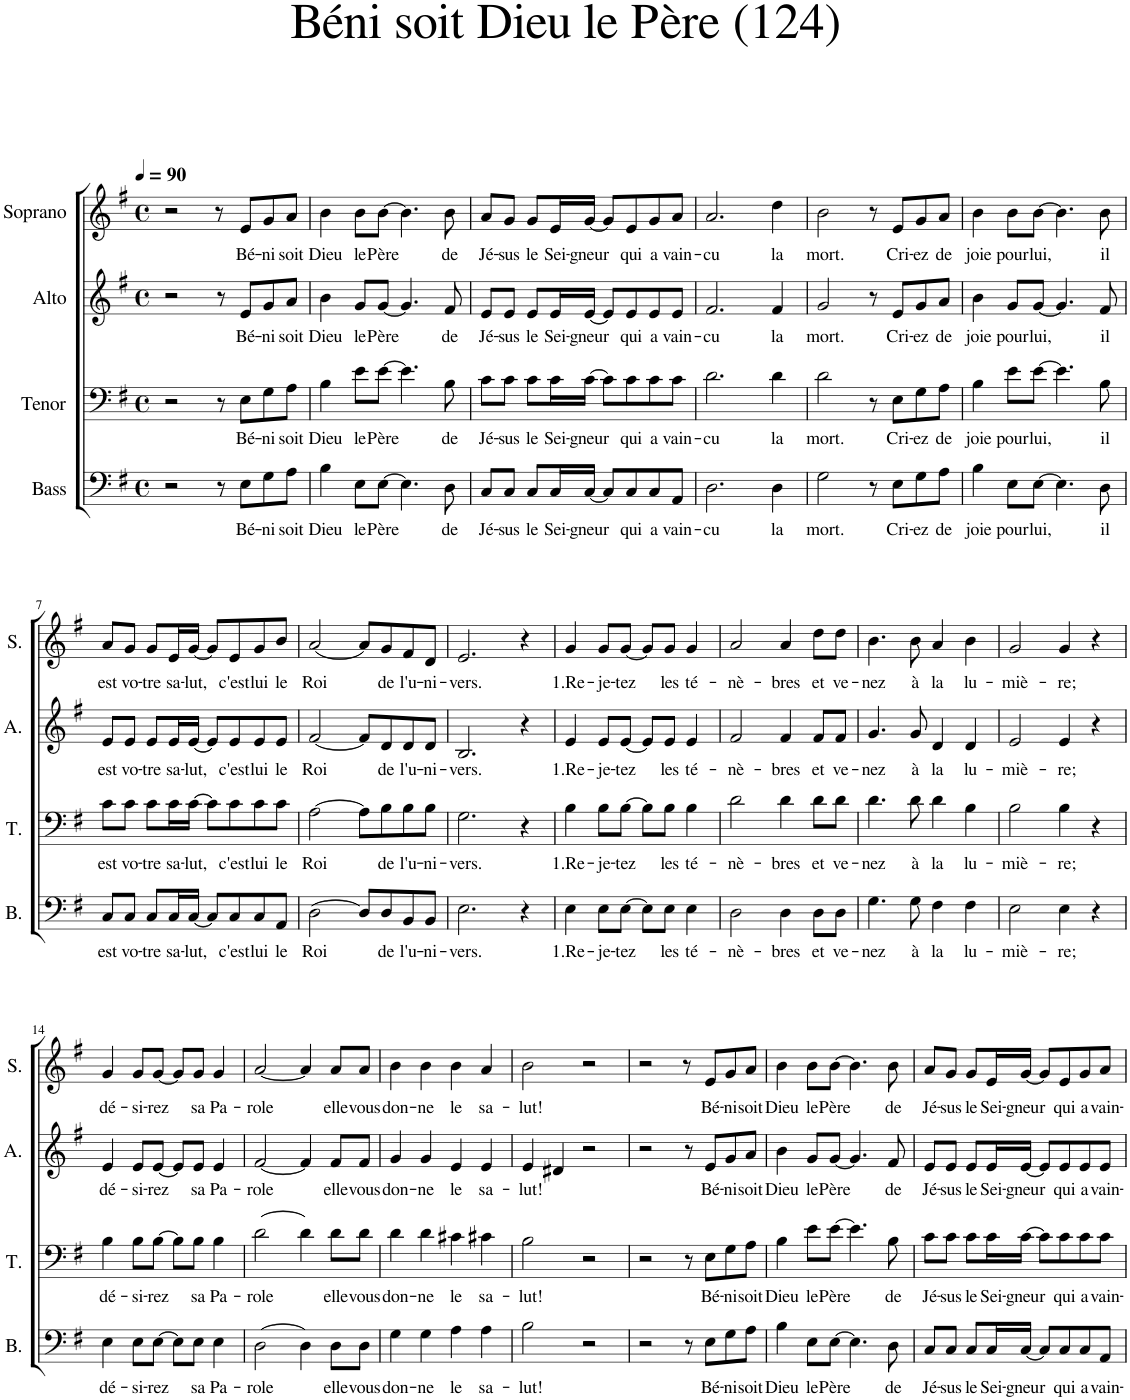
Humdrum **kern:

**kern	**text	**kern	**text	**kern	**text	**kern	**text
*part4	*part4	*part3	*part3	*part2	*part2	*part1	*part1
*staff4	*staff4	*staff3	*staff3	*staff2	*staff2	*staff1	*staff1
*I"Bass	*	*I"Tenor	*	*I"Alto	*	*I"Soprano	*
*I'B.	*	*I'T.	*	*I'A.	*	*I'S.	*
*clefF4	*	*clefF4	*	*clefG2	*	*clefG2	*
*k[f#]	*	*k[f#]	*	*k[f#]	*	*k[f#]	*
*M4/4	*	*M4/4	*	*M4/4	*	*M4/4	*
*met(c)	*	*met(c)	*	*met(c)	*	*met(c)	*
*MM90	*	*MM90	*	*MM90	*	*MM90	*
=1	=1	=1	=1	=1	=1	=1	=1
2r	.	2r	.	2r	.	2r	.
8r	.	8r	.	8r	.	8r	.
!	!LO:LY:b	!	!LO:LY:b	!	!LO:LY:b	!	!LO:LY:b
8E\L	Bé-	8E\L	Bé-	8e/L	Bé-	8e/L	Bé-
!	!LO:LY:b	!	!LO:LY:b	!	!LO:LY:b	!	!LO:LY:b
8G\	-ni	8G\	-ni	8g/	-ni	8g/	-ni
!	!LO:LY:b	!	!LO:LY:b	!	!LO:LY:b	!	!LO:LY:b
8A\J	soit	8A\J	soit	8a/J	soit	8a/J	soit
=2	=2	=2	=2	=2	=2	=2	=2
!	!LO:LY:b	!	!LO:LY:b	!	!LO:LY:b	!	!LO:LY:b
4B\	Dieu	4B\	Dieu	4b\	Dieu	4b\	Dieu
!	!LO:LY:b	!	!LO:LY:b	!	!LO:LY:b	!	!LO:LY:b
8E\L	le	8e\L	le	8g/L	le	8b\L	le
!	!LO:LY:b	!	!LO:LY:b	!	!LO:LY:b	!	!LO:LY:b
[8E\J	Père	[8e\J	Père	[8g/J	Père	[8b\J	Père
4.E\]	.	4.e\]	.	4.g/]	.	4.b\]	.
!	!LO:LY:b	!	!LO:LY:b	!	!LO:LY:b	!	!LO:LY:b
8D\	de	8B\	de	8f#/	de	8b\	de
=3	=3	=3	=3	=3	=3	=3	=3
!	!LO:LY:b	!	!LO:LY:b	!	!LO:LY:b	!	!LO:LY:b
8C/L	Jé-	8c\L	Jé-	8e/L	Jé-	8a/L	Jé-
!	!LO:LY:b	!	!LO:LY:b	!	!LO:LY:b	!	!LO:LY:b
8C/J	-sus	8c\J	-sus	8e/J	-sus	8g/J	-sus
!	!LO:LY:b	!	!LO:LY:b	!	!LO:LY:b	!	!LO:LY:b
8C/L	le	8c\L	le	8e/L	le	8g/L	le
!	!LO:LY:b	!	!LO:LY:b	!	!LO:LY:b	!	!LO:LY:b
16C/L	Sei-	16c\L	Sei-	16e/L	Sei-	16e/L	Sei-
!	!LO:LY:b	!	!LO:LY:b	!	!LO:LY:b	!	!LO:LY:b
[16C/JJ	-gneur	[16c\JJ	-gneur	[16e/JJ	-gneur	[16g/JJ	-gneur
8C/L]	.	8c\L]	.	8e/L]	.	8g/L]	.
!	!LO:LY:b	!	!LO:LY:b	!	!LO:LY:b	!	!LO:LY:b
8C/	qui	8c\	qui	8e/	qui	8e/	qui
!	!LO:LY:b	!	!LO:LY:b	!	!LO:LY:b	!	!LO:LY:b
8C/	a	8c\	a	8e/	a	8g/	a
!	!LO:LY:b	!	!LO:LY:b	!	!LO:LY:b	!	!LO:LY:b
8AA/J	vain-	8c\J	vain-	8e/J	vain-	8a/J	vain-
=4	=4	=4	=4	=4	=4	=4	=4
!	!LO:LY:b	!	!LO:LY:b	!	!LO:LY:b	!	!LO:LY:b
2.D\	-cu	2.d\	-cu	2.f#/	-cu	2.a/	-cu
!	!LO:LY:b	!	!LO:LY:b	!	!LO:LY:b	!	!LO:LY:b
4D\	la	4d\	la	4f#/	la	4dd\	la
=5	=5	=5	=5	=5	=5	=5	=5
!	!LO:LY:b	!	!LO:LY:b	!	!LO:LY:b	!	!LO:LY:b
2G\	mort.	2d\	mort.	2g/	mort.	2b\	mort.
8r	.	8r	.	8r	.	8r	.
!	!LO:LY:b	!	!LO:LY:b	!	!LO:LY:b	!	!LO:LY:b
8E\L	Cri-	8E\L	Cri-	8e/L	Cri-	8e/L	Cri-
!	!LO:LY:b	!	!LO:LY:b	!	!LO:LY:b	!	!LO:LY:b
8G\	-ez	8G\	-ez	8g/	-ez	8g/	-ez
!	!LO:LY:b	!	!LO:LY:b	!	!LO:LY:b	!	!LO:LY:b
8A\J	de	8A\J	de	8a/J	de	8a/J	de
=6	=6	=6	=6	=6	=6	=6	=6
!	!LO:LY:b	!	!LO:LY:b	!	!LO:LY:b	!	!LO:LY:b
4B\	joie	4B\	joie	4b\	joie	4b\	joie
!	!LO:LY:b	!	!LO:LY:b	!	!LO:LY:b	!	!LO:LY:b
8E\L	pour	8e\L	pour	8g/L	pour	8b\L	pour
!	!LO:LY:b	!	!LO:LY:b	!	!LO:LY:b	!	!LO:LY:b
[8E\J	lui,	[8e\J	lui,	[8g/J	lui,	[8b\J	lui,
4.E\]	.	4.e\]	.	4.g/]	.	4.b\]	.
!	!LO:LY:b	!	!LO:LY:b	!	!LO:LY:b	!	!LO:LY:b
8D\	il	8B\	il	8f#/	il	8b\	il
!!LO:LB:g=z
=7	=7	=7	=7	=7	=7	=7	=7
!	!LO:LY:b	!	!LO:LY:b	!	!LO:LY:b	!	!LO:LY:b
8C/L	est	8c\L	est	8e/L	est	8a/L	est
!	!LO:LY:b	!	!LO:LY:b	!	!LO:LY:b	!	!LO:LY:b
8C/J	vo-	8c\J	vo-	8e/J	vo-	8g/J	vo-
!	!LO:LY:b	!	!LO:LY:b	!	!LO:LY:b	!	!LO:LY:b
8C/L	-tre	8c\L	-tre	8e/L	-tre	8g/L	-tre
!	!LO:LY:b	!	!LO:LY:b	!	!LO:LY:b	!	!LO:LY:b
16C/L	sa-	16c\L	sa-	16e/L	sa-	16e/L	sa-
!	!LO:LY:b	!	!LO:LY:b	!	!LO:LY:b	!	!LO:LY:b
[16C/JJ	-lut,	[16c\JJ	-lut,	[16e/JJ	-lut,	[16g/JJ	-lut,
8C/L]	.	8c\L]	.	8e/L]	.	8g/L]	.
!	!LO:LY:b	!	!LO:LY:b	!	!LO:LY:b	!	!LO:LY:b
8C/	c'est	8c\	c'est	8e/	c'est	8e/	c'est
!	!LO:LY:b	!	!LO:LY:b	!	!LO:LY:b	!	!LO:LY:b
8C/	lui	8c\	lui	8e/	lui	8g/	lui
!	!LO:LY:b	!	!LO:LY:b	!	!LO:LY:b	!	!LO:LY:b
8AA/J	le	8c\J	le	8e/J	le	8b/J	le
=8	=8	=8	=8	=8	=8	=8	=8
!	!LO:LY:b	!	!LO:LY:b	!	!LO:LY:b	!	!LO:LY:b
[2D\	Roi	[2A\	Roi	[2f#/	Roi	[2a/	Roi
8D/L]	.	8A\L]	.	8f#/L]	.	8a/L]	.
!	!LO:LY:b	!	!LO:LY:b	!	!LO:LY:b	!	!LO:LY:b
8D/	de	8B\	de	8d/	de	8g/	de
!	!LO:LY:b	!	!LO:LY:b	!	!LO:LY:b	!	!LO:LY:b
8BB/	l'u-	8B\	l'u-	8d/	l'u-	8f#/	l'u-
!	!LO:LY:b	!	!LO:LY:b	!	!LO:LY:b	!	!LO:LY:b
8BB/J	-ni-	8B\J	-ni-	8d/J	-ni-	8d/J	-ni-
=9	=9	=9	=9	=9	=9	=9	=9
!	!LO:LY:b	!	!LO:LY:b	!	!LO:LY:b	!	!LO:LY:b
2.E\	-vers.	2.G\	-vers.	2.B/	-vers.	2.e/	-vers.
4r	.	4r	.	4r	.	4r	.
=10	=10	=10	=10	=10	=10	=10	=10
!	!LO:LY:b	!	!LO:LY:b	!	!LO:LY:b	!	!LO:LY:b
4E\	1.Re-	4B\	1.Re-	4e/	1.Re-	4g/	1.Re-
!	!LO:LY:b	!	!LO:LY:b	!	!LO:LY:b	!	!LO:LY:b
8E\L	-je-	8B\L	-je-	8e/L	-je-	8g/L	-je-
!	!LO:LY:b	!	!LO:LY:b	!	!LO:LY:b	!	!LO:LY:b
[8E\J	-tez	[8B\J	-tez	[8e/J	-tez	[8g/J	-tez
8E\L]	.	8B\L]	.	8e/L]	.	8g/L]	.
!	!LO:LY:b	!	!LO:LY:b	!	!LO:LY:b	!	!LO:LY:b
8E\J	les	8B\J	les	8e/J	les	8g/J	les
!	!LO:LY:b	!	!LO:LY:b	!	!LO:LY:b	!	!LO:LY:b
4E\	té-	4B\	té-	4e/	té-	4g/	té-
=11	=11	=11	=11	=11	=11	=11	=11
!	!LO:LY:b	!	!LO:LY:b	!	!LO:LY:b	!	!LO:LY:b
2D\	-nè-	2d\	-nè-	2f#/	-nè-	2a/	-nè-
!	!LO:LY:b	!	!LO:LY:b	!	!LO:LY:b	!	!LO:LY:b
4D\	-bres	4d\	-bres	4f#/	-bres	4a/	-bres
!	!LO:LY:b	!	!LO:LY:b	!	!LO:LY:b	!	!LO:LY:b
8D\L	et	8d\L	et	8f#/L	et	8dd\L	et
!	!LO:LY:b	!	!LO:LY:b	!	!LO:LY:b	!	!LO:LY:b
8D\J	ve-	8d\J	ve-	8f#/J	ve-	8dd\J	ve-
=12	=12	=12	=12	=12	=12	=12	=12
!	!LO:LY:b	!	!LO:LY:b	!	!LO:LY:b	!	!LO:LY:b
4.G\	-nez	4.d\	-nez	4.g/	-nez	4.b\	-nez
!	!LO:LY:b	!	!LO:LY:b	!	!LO:LY:b	!	!LO:LY:b
8G\	à	8d\	à	8g/	à	8b\	à
!	!LO:LY:b	!	!LO:LY:b	!	!LO:LY:b	!	!LO:LY:b
4F#\	la	4d\	la	4d/	la	4a/	la
!	!LO:LY:b	!	!LO:LY:b	!	!LO:LY:b	!	!LO:LY:b
4F#\	lu-	4B\	lu-	4d/	lu-	4b\	lu-
=13	=13	=13	=13	=13	=13	=13	=13
!	!LO:LY:b	!	!LO:LY:b	!	!LO:LY:b	!	!LO:LY:b
2E\	-miè-	2B\	-miè-	2e/	-miè-	2g/	-miè-
!	!LO:LY:b	!	!LO:LY:b	!	!LO:LY:b	!	!LO:LY:b
4E\	-re;	4B\	-re;	4e/	-re;	4g/	-re;
4r	.	4r	.	4r	.	4r	.
!!LO:LB:g=z
=14	=14	=14	=14	=14	=14	=14	=14
!	!LO:LY:b	!	!LO:LY:b	!	!LO:LY:b	!	!LO:LY:b
4E\	dé-	4B\	dé-	4e/	dé-	4g/	dé-
!	!LO:LY:b	!	!LO:LY:b	!	!LO:LY:b	!	!LO:LY:b
8E\L	-si-	8B\L	-si-	8e/L	-si-	8g/L	-si-
!	!LO:LY:b	!	!LO:LY:b	!	!LO:LY:b	!	!LO:LY:b
[8E\J	-rez	[8B\J	-rez	[8e/J	-rez	[8g/J	-rez
8E\L]	.	8B\L]	.	8e/L]	.	8g/L]	.
!	!LO:LY:b	!	!LO:LY:b	!	!LO:LY:b	!	!LO:LY:b
8E\J	sa	8B\J	sa	8e/J	sa	8g/J	sa
!	!LO:LY:b	!	!LO:LY:b	!	!LO:LY:b	!	!LO:LY:b
4E\	Pa-	4B\	Pa-	4e/	Pa-	4g/	Pa-
=15	=15	=15	=15	=15	=15	=15	=15
!	!LO:LY:b	!	!LO:LY:b	!	!LO:LY:b	!	!LO:LY:b
[2D\	-role	[2d\	-role	[2f#/	-role	[2a/	-role
4D\]	.	4d\]	.	4f#/]	.	4a/]	.
!	!LO:LY:b	!	!LO:LY:b	!	!LO:LY:b	!	!LO:LY:b
8D\L	elle	8d\L	elle	8f#/L	elle	8a/L	elle
!	!LO:LY:b	!	!LO:LY:b	!	!LO:LY:b	!	!LO:LY:b
8D\J	vous	8d\J	vous	8f#/J	vous	8a/J	vous
=16	=16	=16	=16	=16	=16	=16	=16
!	!LO:LY:b	!	!LO:LY:b	!	!LO:LY:b	!	!LO:LY:b
4G\	don-	4d\	don-	4g/	don-	4b\	don-
!	!LO:LY:b	!	!LO:LY:b	!	!LO:LY:b	!	!LO:LY:b
4G\	-ne	4d\	-ne	4g/	-ne	4b\	-ne
!	!LO:LY:b	!	!LO:LY:b	!	!LO:LY:b	!	!LO:LY:b
4A\	le	4c#X\	le	4e/	le	4b\	le
!	!LO:LY:b	!	!LO:LY:b	!	!LO:LY:b	!	!LO:LY:b
4A\	sa-	4c#X\	sa-	4e/	sa-	4a/	sa-
=17	=17	=17	=17	=17	=17	=17	=17
!	!LO:LY:b	!	!LO:LY:b	!	!LO:LY:b	!	!LO:LY:b
2B\	-lut!	2B\	-lut!	4e/	-lut!	2b\	-lut!
.	.	.	.	4d#X/	.	.	.
2r	.	2r	.	2r	.	2r	.
=18	=18	=18	=18	=18	=18	=18	=18
2r	.	2r	.	2r	.	2r	.
8r	.	8r	.	8r	.	8r	.
!	!LO:LY:b	!	!LO:LY:b	!	!LO:LY:b	!	!LO:LY:b
8E\L	Bé-	8E\L	Bé-	8e/L	Bé-	8e/L	Bé-
!	!LO:LY:b	!	!LO:LY:b	!	!LO:LY:b	!	!LO:LY:b
8G\	-ni	8G\	-ni	8g/	-ni	8g/	-ni
!	!LO:LY:b	!	!LO:LY:b	!	!LO:LY:b	!	!LO:LY:b
8A\J	soit	8A\J	soit	8a/J	soit	8a/J	soit
=19	=19	=19	=19	=19	=19	=19	=19
!	!LO:LY:b	!	!LO:LY:b	!	!LO:LY:b	!	!LO:LY:b
4B\	Dieu	4B\	Dieu	4b\	Dieu	4b\	Dieu
!	!LO:LY:b	!	!LO:LY:b	!	!LO:LY:b	!	!LO:LY:b
8E\L	le	8e\L	le	8g/L	le	8b\L	le
!	!LO:LY:b	!	!LO:LY:b	!	!LO:LY:b	!	!LO:LY:b
[8E\J	Père	[8e\J	Père	[8g/J	Père	[8b\J	Père
4.E\]	.	4.e\]	.	4.g/]	.	4.b\]	.
!	!LO:LY:b	!	!LO:LY:b	!	!LO:LY:b	!	!LO:LY:b
8D\	de	8B\	de	8f#/	de	8b\	de
=20	=20	=20	=20	=20	=20	=20	=20
!	!LO:LY:b	!	!LO:LY:b	!	!LO:LY:b	!	!LO:LY:b
8C/L	Jé-	8c\L	Jé-	8e/L	Jé-	8a/L	Jé-
!	!LO:LY:b	!	!LO:LY:b	!	!LO:LY:b	!	!LO:LY:b
8C/J	-sus	8c\J	-sus	8e/J	-sus	8g/J	-sus
!	!LO:LY:b	!	!LO:LY:b	!	!LO:LY:b	!	!LO:LY:b
8C/L	le	8c\L	le	8e/L	le	8g/L	le
!	!LO:LY:b	!	!LO:LY:b	!	!LO:LY:b	!	!LO:LY:b
16C/L	Sei-	16c\L	Sei-	16e/L	Sei-	16e/L	Sei-
!	!LO:LY:b	!	!LO:LY:b	!	!LO:LY:b	!	!LO:LY:b
[16C/JJ	-gneur	[16c\JJ	-gneur	[16e/JJ	-gneur	[16g/JJ	-gneur
8C/L]	.	8c\L]	.	8e/L]	.	8g/L]	.
!	!LO:LY:b	!	!LO:LY:b	!	!LO:LY:b	!	!LO:LY:b
8C/	qui	8c\	qui	8e/	qui	8e/	qui
!	!LO:LY:b	!	!LO:LY:b	!	!LO:LY:b	!	!LO:LY:b
8C/	a	8c\	a	8e/	a	8g/	a
!	!LO:LY:b	!	!LO:LY:b	!	!LO:LY:b	!	!LO:LY:b
8AA/J	vain-	8c\J	vain-	8e/J	vain-	8a/J	vain-
=	=	=	=	=	=	=	=
*-	*-	*-	*-	*-	*-	*-	*-
